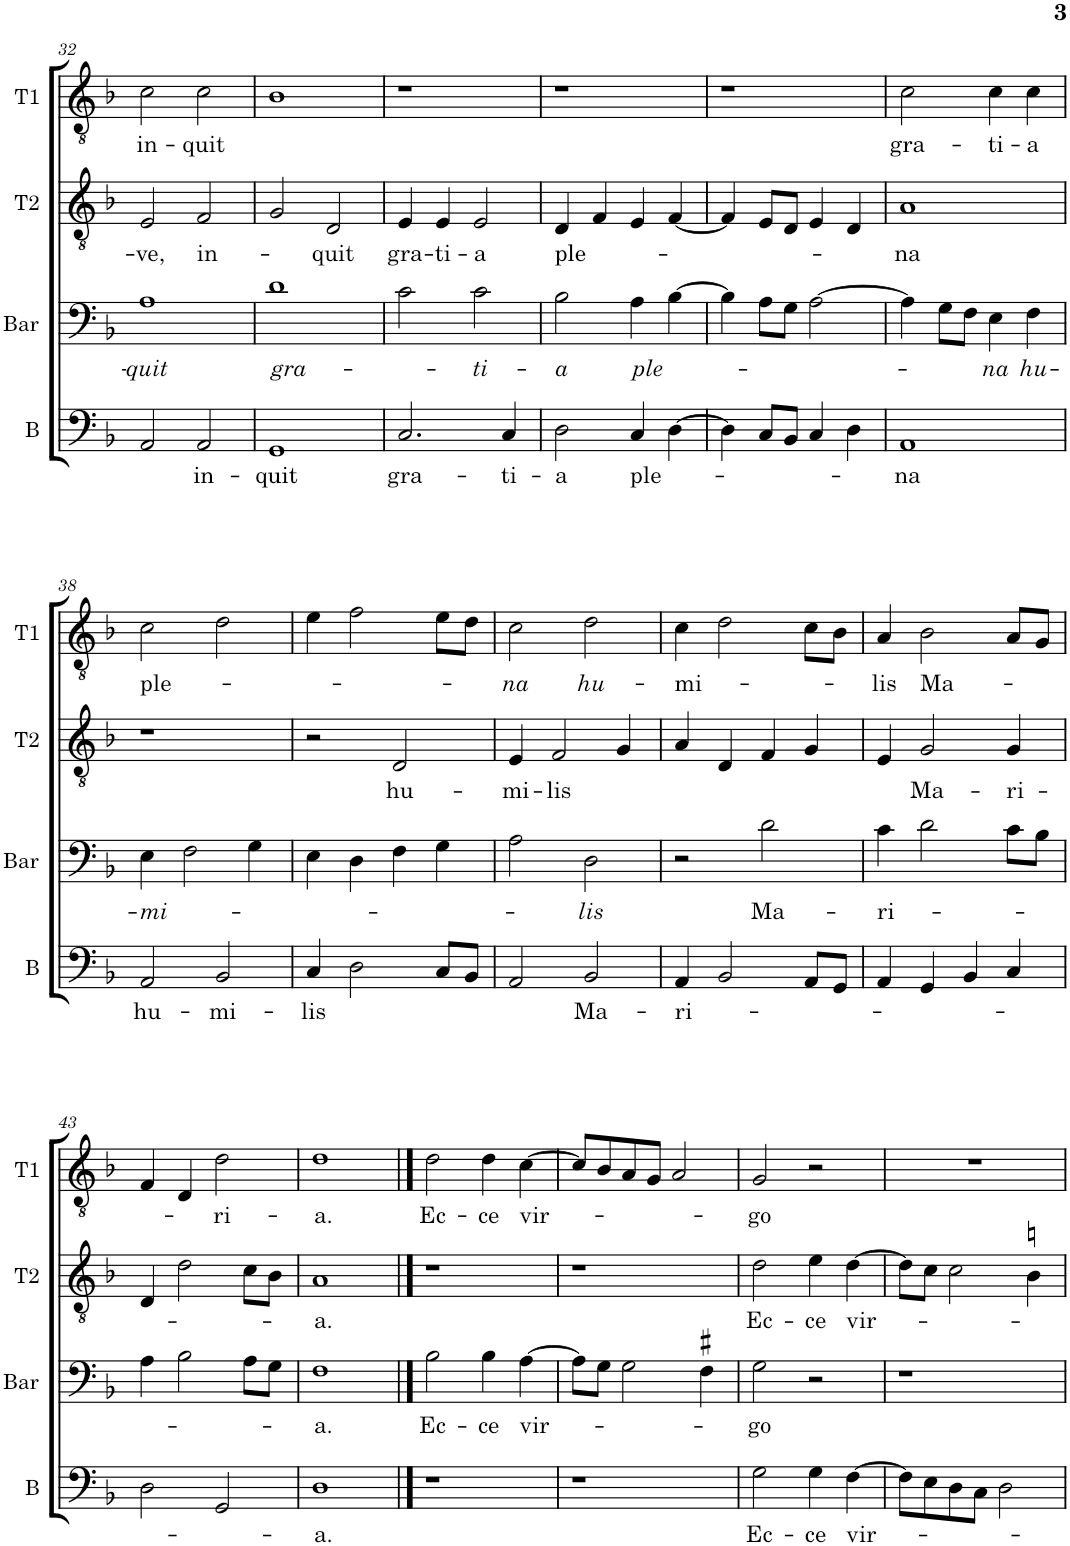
**kern	**text	**kern	**text	**kern	**text	**kern	**text
*part4	*part4	*part3	*part3	*part2	*part2	*part1	*part1
*staff4	*staff4	*staff3	*staff3	*staff2	*staff2	*staff1	*staff1
*I"B	*	*I"Bar	*	*I"T2	*	*I"T1	*
*I'B	*	*I'Bar	*	*I'T2	*	*I'T1	*
!!LO:PB:g=z
*clefF4	*	*clefF4	*	*clefGv2	*	*clefGv2	*
*k[b-]	*	*k[b-]	*	*k[b-]	*	*k[b-]	*
*M2/2	*	*M2/2	*	*M2/2	*	*M2/2	*
*met(c|)	*	*met(c|)	*	*met(c|)	*	*met(c|)	*
=32	=32	=32	=32	=32	=32	=32	=32
!	!	!	!LO:LY:b	!	!LO:LY:b	!	!LO:LY:b
2AA/	.	1A	-quit	2E/	-ve,	2c\	in-
!	!LO:LY:b	!	!	!	!LO:LY:b	!	!LO:LY:b
2AA/	in-	.	.	2F/	in-	2c\	-quit
=33	=33	=33	=33	=33	=33	=33	=33
!	!LO:LY:b	!	!LO:LY:b	!	!	!	!
1GG	-quit	1d	gra-	2G/	.	1B-	.
!	!	!	!	!	!LO:LY:b	!	!
.	.	.	.	2D/	-quit	.	.
=34	=34	=34	=34	=34	=34	=34	=34
!	!LO:LY:b	!	!	!	!LO:LY:b	!	!
2.C/	gra-	2c\	.	4E/	gra-	1r	.
!	!	!	!	!	!LO:LY:b	!	!
.	.	.	.	4E/	-ti-	.	.
!	!	!	!LO:LY:b	!	!LO:LY:b	!	!
.	.	2c\	-ti-	2E/	-a	.	.
!	!LO:LY:b	!	!	!	!	!	!
4C/	-ti-	.	.	.	.	.	.
=35	=35	=35	=35	=35	=35	=35	=35
!	!LO:LY:b	!	!LO:LY:b	!	!LO:LY:b	!	!
2D\	-a	2B-\	-a	4D/	ple-	1r	.
.	.	.	.	4F/	.	.	.
!	!LO:LY:b	!	!LO:LY:b	!	!	!	!
4C/	ple-	4A\	ple-	4E/	.	.	.
[4D\	.	[4B-\	.	[4F/	.	.	.
=36	=36	=36	=36	=36	=36	=36	=36
4D\]	.	4B-\]	.	4F/]	.	1r	.
8C/L	.	8A\L	.	8E/L	.	.	.
8BB-/J	.	8G\J	.	8D/J	.	.	.
4C/	.	[2A\	.	4E/	.	.	.
4D\	.	.	.	4D/	.	.	.
=37	=37	=37	=37	=37	=37	=37	=37
!	!LO:LY:b	!	!	!	!LO:LY:b	!	!LO:LY:b
1AA	-na	4A\]	.	1A	-na	2c\	gra-
.	.	8G\L	.	.	.	.	.
.	.	8F\J	.	.	.	.	.
!	!	!	!LO:LY:b	!	!	!	!LO:LY:b
.	.	4E\	na	.	.	4c\	-ti-
!	!	!	!LO:LY:b	!	!	!	!LO:LY:b
.	.	4F\	hu-	.	.	4c\	-a
!!LO:LB:g=z
=38	=38	=38	=38	=38	=38	=38	=38
!	!LO:LY:b	!	!LO:LY:b	!	!	!	!LO:LY:b
2AA/	hu-	4E\	-mi-	1r	.	2c\	ple-
.	.	2F\	.	.	.	.	.
!	!LO:LY:b	!	!	!	!	!	!
2BB-/	-mi-	.	.	.	.	2d\	.
.	.	4G\	.	.	.	.	.
=39	=39	=39	=39	=39	=39	=39	=39
!	!LO:LY:b	!	!	!	!	!	!
4C/	-lis	4E\	.	2r	.	4e\	.
2D\	.	4D\	.	.	.	2f\	.
!	!	!	!	!	!LO:LY:b	!	!
.	.	4F\	.	2D/	hu-	.	.
8C/L	.	4G\	.	.	.	8e\L	.
8BB-/J	.	.	.	.	.	8d\J	.
=40	=40	=40	=40	=40	=40	=40	=40
!	!	!	!	!	!LO:LY:b	!	!LO:LY:b
2AA/	.	2A\	.	4E/	-mi-	2c\	na
!	!	!	!	!	!LO:LY:b	!	!
.	.	.	.	2F/	-lis	.	.
!	!LO:LY:b	!	!LO:LY:b	!	!	!	!LO:LY:b
2BB-/	Ma-	2D\	-lis	.	.	2d\	hu-
.	.	.	.	4G/	.	.	.
=41	=41	=41	=41	=41	=41	=41	=41
!	!LO:LY:b	!	!	!	!	!	!LO:LY:b
4AA/	-ri-	2r	.	4A/	.	4c\	-mi-
2BB-/	.	.	.	4D/	.	2d\	.
!	!	!	!LO:LY:b	!	!	!	!
.	.	2d\	Ma-	4F/	.	.	.
8AA/L	.	.	.	4G/	.	8c\L	.
8GG/J	.	.	.	.	.	8B-\J	.
=42	=42	=42	=42	=42	=42	=42	=42
!	!	!	!LO:LY:b	!	!	!	!LO:LY:b
4AA/	.	4c\	-ri-	4E/	.	4A/	-lis
!	!	!	!	!	!LO:LY:b	!	!LO:LY:b
4GG/	.	2d\	.	2G/	Ma-	2B-\	Ma-
4BB-/	.	.	.	.	.	.	.
!	!	!	!	!	!LO:LY:b	!	!
4C/	.	8c\L	.	4G/	-ri-	8A/L	.
.	.	8B-\J	.	.	.	8G/J	.
!!LO:LB:g=z
=43	=43	=43	=43	=43	=43	=43	=43
2D\	.	4A\	.	4D/	.	4F/	.
.	.	2B-\	.	2d\	.	4D/	.
!	!	!	!	!	!	!	!LO:LY:b
2GG/	.	.	.	.	.	2d\	-ri-
.	.	8A\L	.	8c\L	.	.	.
.	.	8G\J	.	8B-\J	.	.	.
=44	=44	=44	=44	=44	=44	=44	=44
!	!LO:LY:b	!	!LO:LY:b	!	!LO:LY:b	!	!LO:LY:b
1D	-a.	1F	-a.	1A	-a.	1d	-a.
==45	==45	==45	==45	==45	==45	==45	==45
!	!	!	!LO:LY:b	!	!	!	!LO:LY:b
1r	.	2B-\	Ec-	1r	.	2d\	Ec-
!	!	!	!LO:LY:b	!	!	!	!LO:LY:b
.	.	4B-\	-ce	.	.	4d\	-ce
!	!	!	!LO:LY:b	!	!	!	!LO:LY:b
.	.	[4A\	vir-	.	.	[4c\	vir-
=46	=46	=46	=46	=46	=46	=46	=46
1r	.	8A\L]	.	1r	.	8c/L]	.
.	.	8G\J	.	.	.	8B-/	.
.	.	2G\	.	.	.	8A/	.
.	.	.	.	.	.	8G/J	.
.	.	.	.	.	.	2A/	.
.	.	4F#X\	.	.	.	.	.
=47	=47	=47	=47	=47	=47	=47	=47
!	!LO:LY:b	!	!LO:LY:b	!	!LO:LY:b	!	!LO:LY:b
2G\	Ec-	2G\	-go	2d\	Ec-	2G/	-go
!	!LO:LY:b	!	!	!	!LO:LY:b	!	!
4G\	-ce	2r	.	4e\	-ce	2r	.
!	!LO:LY:b	!	!	!	!LO:LY:b	!	!
[4F\	vir-	.	.	[4d\	vir-	.	.
=48	=48	=48	=48	=48	=48	=48	=48
8F\L]	.	1r	.	8d\L]	.	1r	.
8E\	.	.	.	8c\J	.	.	.
8D\	.	.	.	2c\	.	.	.
8C\J	.	.	.	.	.	.	.
2D\	.	.	.	.	.	.	.
.	.	.	.	4Bn\	.	.	.
=	=	=	=	=	=	=	=
*-	*-	*-	*-	*-	*-	*-	*-
